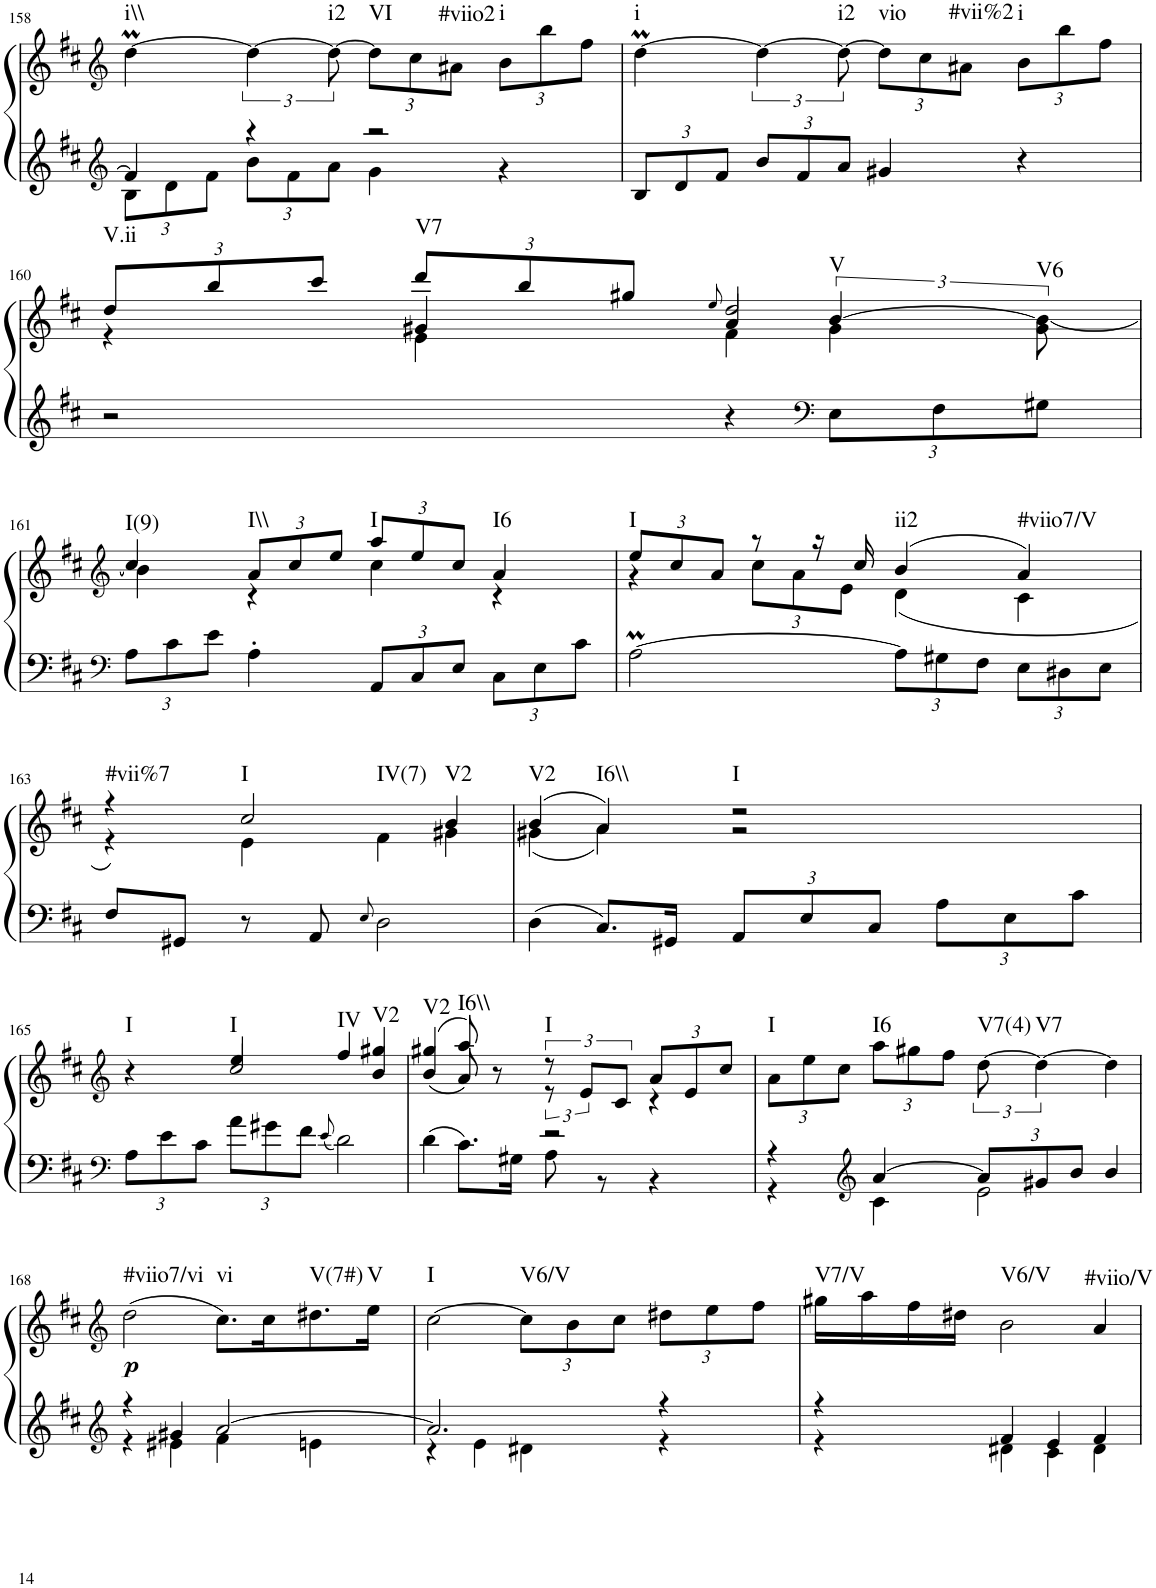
**kern	**kern	**dynam	**harte
*part1	*part1	*part1	*part1
*staff2	*staff1	*staff1/2	*
*I"Klavier links	*	*	*
!!LO:PB:g=z
*clefG2	*clefG2	*	*
*k[f#c#]	*k[f#c#]	*	*
*M2/2	*M2/2	*	*
=158	=158	=158	=158
*^	*	*	*
*	*Xbrackettup	*	*	*
!	!	!	!	!LO:H:kt=i\\
4f#/]	12B\L	[4ddM\	.	N
.	12d\	.	.	.
.	12f#\J	.	.	.
4r	12b\L	6dd\_	.	.
.	12f#\	.	.	.
!	!	!	!	!LO:H:kt=i2
.	12a\J	12dd\_	.	N
*	*	*Xbrackettup	*	*
!	!	!	!	!LO:H:kt=VI
2r	4g\	12dd\L]	.	N
.	.	12cc#\	.	.
!	!	!	!	!LO:H:kt=#viio2
.	.	12a#X\J	.	N
!	!	!	!	!LO:H:kt=i
.	4r	12b\L	.	N
.	.	12bb\	.	.
.	.	12ff#\J	.	.
*v	*v	*	*	*
=159	=159	=159	=159
!	!	!	!LO:H:kt=i
12B/L	[4ddM\	.	N
12d/	.	.	.
12f#/J	.	.	.
*	*brackettup	*	*
12b/L	6dd\_	.	.
12f#/	.	.	.
!	!	!	!LO:H:kt=i2
12a/J	12dd\_	.	N
*	*Xbrackettup	*	*
!	!	!	!LO:H:kt=vio
4g#X/	12dd\L]	.	N
.	12cc#\	.	.
!	!	!	!LO:H:kt=#vii%2
.	12a#X\J	.	N
!	!	!	!LO:H:kt=i
4r	12b\L	.	N
.	12bb\	.	.
.	12ff#\J	.	.
!!LO:LB:g=z
=160	=160	=160	=160
*	*^	*	*
*	*	*^	*	*
!	!	!	!	!	!LO:H:kt=V.ii
2r	12dd/L	4r	4ryy	.	N
.	12bb/	.	.	.	.
.	12ccc#/J	.	.	.	.
!	!	!	!	!	!LO:H:kt=V7
.	12ddd/L	4e\	4g#X/	.	N
.	12bb/	.	.	.	.
.	12gg#X/J	.	.	.	.
.	8qee/	.	.	.	.
!	!	!	!	!	!LO:H:kt=V
4r	2dd/	4a/	4f#\	.	N
*clefF4	*	*	*	*	*
*	*	*brackettup	*	*	*
12E\L	.	[6b/	4g#\	.	.
12F#\	.	.	.	.	.
!	!	!	!	!	!LO:H:kt=V6
12G#X\J	.	12g#\ 12b\_	.	.	N
*	*v	*v	*v	*	*
!!LO:LB:g=z
=161	=161	=161	=161
*clefF4	*clefG2	*	*
*	*^	*	*
!	!	!	!	!LO:H:kt=I(9)
12A\L	4cc#/	4b\]	.	N
12c#\	.	.	.	.
12e\J	.	.	.	.
*	*Xbrackettup	*	*	*
!	!	!	!	!LO:H:kt=I\\
4A'\	12a/L	4r	.	N
.	12cc#/	.	.	.
.	12ee/J	.	.	.
!	!	!	!	!LO:H:kt=I
12AA/L	12aa/L	4cc#\	.	N
12C#/	12ee/	.	.	.
12E/J	12cc#/J	.	.	.
!	!	!	!	!LO:H:kt=I6
12C#\L	4a/	4r	.	N
12E\	.	.	.	.
12c#\J	.	.	.	.
=162	=162	=162	=162	=162
!	!	!	!	!LO:H:kt=I
[2AM\	12ee/L	4r	.	N
.	12cc#/	.	.	.
.	12a/J	.	.	.
.	8r	12cc#\L	.	.
.	.	12a\	.	.
.	16r	.	.	.
.	.	12e\J	.	.
.	16cc#/	.	.	.
!	!	!	!	!LO:H:kt=ii2
12A\L]	(4b/	(4d\	.	N
12G#X\	.	.	.	.
12F#\J	.	.	.	.
!	!	!	!	!LO:H:kt=#viio7/V
12E\L	4a/)	4c#\	.	N
12D#X\	.	.	.	.
12E\J	.	.	.	.
!!LO:LB:g=z	!!
=163	=163	=163	=163	=163
!	!	!	!	!LO:H:kt=#vii%7
8F#/L	4r	4r)	.	N
8GG#X/J	.	.	.	.
!	!	!	!	!LO:H:n=1:kt=I
!	!	!	!	!LO:H:n=2:kt=IV(7)
8r	2cc#/	4e\	.	N N
8AA/	.	.	.	.
8qE/	.	.	.	.
2D\	.	4f#\	.	.
!	!	!	!	!LO:H:kt=V2
.	4b/	4g#X\	.	N
=164	=164	=164	=164	=164
!	!	!	!	!LO:H:kt=V2
4D\	(4b/	(4g#X\	.	N
!	!	!	!	!LO:H:kt=I6\\
8.C#/L	4a/)	4a\)	.	N
16GG#X/Jk	.	.	.	.
!	!	!	!	!LO:H:kt=I
12AA/L	2r	2r	.	N
12E/	.	.	.	.
12C#/J	.	.	.	.
12A\L	.	.	.	.
12E\	.	.	.	.
12c#\J	.	.	.	.
!!LO:LB:g=z	!!
=165	=165	=165	=165	=165
*clefF4	*clefG2	*	*	*
!	!	!	!	!LO:H:kt=I
12A\L	4r	4ryy	.	N
12e\	.	.	.	.
12c#\J	.	.	.	.
!	!	!	!	!LO:H:kt=I
12a\L	4ee/	2cc#/	.	N
12g#X\	.	.	.	.
12f#\J	.	.	.	.
8qe/	.	.	.	.
!	!	!	!	!LO:H:kt=IV
2d\	4ff#/	.	.	N
!	!	!	!	!LO:H:kt=V2
.	4gg#X/	4b/	.	N
=166	=166	=166	=166	=166
*^	*	*	*	*
!	!	!	!	!	!LO:H:kt=V2
4d\	2ryy	(4gg#X/	(4b/	.	N
!	!	!	!	!	!LO:H:kt=I6\\
8.c#\L	.	8aa/)	8a/)	.	N
.	.	8r	8ryy	.	.
16G#X\Jk	.	.	.	.	.
*	*	*brackettup	*	*	*
!	!	!	!	!	!LO:H:kt=I
2r	8A\	12r	4r	.	N
.	.	12e/L	.	.	.
.	8r	.	.	.	.
.	.	12c#/J	.	.	.
*	*	*Xbrackettup	*	*	*
.	4r	12a/L	4r	.	.
.	.	12e/	.	.	.
.	.	12cc#/J	.	.	.
*	*	*v	*v	*	*
=167	=167	=167	=167	=167
!	!	!	!	!LO:H:kt=I
4r	4r	12a\L	.	N
.	.	12ee\	.	.
.	.	12cc#\J	.	.
*clefG2	*	*	*	*
!	!	!	!	!LO:H:kt=I6
[4a/	4c#\	12aa\L	.	N
.	.	12gg#X\	.	.
.	.	12ff#\J	.	.
*	*	*brackettup	*	*
!	!	!	!	!LO:H:kt=V7(4)
12a/L]	2e\	[12dd\	.	N
!	!	!	!	!LO:H:kt=V7
12g#X/	.	6dd\_	.	N
12b/J	.	.	.	.
4b/	.	4dd\]	.	.
!!LO:LB:g=z
=168	=168	=168	=168	=168
*clefG2	*	*clefG2	*	*
!	!	!	!LO:DY:b	!LO:H:kt=#viio7/vi
4r	4r	(2dd\	p	N
4g#X/	4e#X\	.	.	.
!	!	!	!	!LO:H:kt=vi
[2a/	4f#\	8.cc#\L)	.	N
.	.	16cc#\K	.	.
!	!	!	!	!LO:H:kt=V(7#)
.	4en\	8.dd#X\	.	N
!	!	!	!	!LO:H:kt=V
.	.	16ee\Jk	.	N
=169	=169	=169	=169	=169
!	!	!	!	!LO:H:kt=I
2.a/]	4r	[2cc#\	.	N
.	4e\	.	.	.
*	*	*Xbrackettup	*	*
!	!	!	!	!LO:H:kt=V6/V
.	4d#X\	12cc#\L]	.	N
.	.	12b\	.	.
.	.	12cc#\J	.	.
4r	4r	12dd#X\L	.	.
.	.	12ee\	.	.
.	.	12ff#\J	.	.
=170	=170	=170	=170	=170
!	!	!	!	!LO:H:kt=V7/V
4r	4r	16gg#X\LL	.	N
.	.	16aa\	.	.
.	.	16ff#\	.	.
.	.	16dd#X\JJ	.	.
!	!	!	!	!LO:H:kt=V6/V
4f#/	4d#X\	2b\	.	N
4e/	4c#\	.	.	.
!	!	!	!	!LO:H:kt=#viio/V
4f#/	4d#\	4a/	.	N
*v	*v	*	*	*
=	=	=	=
*-	*-	*-	*-
